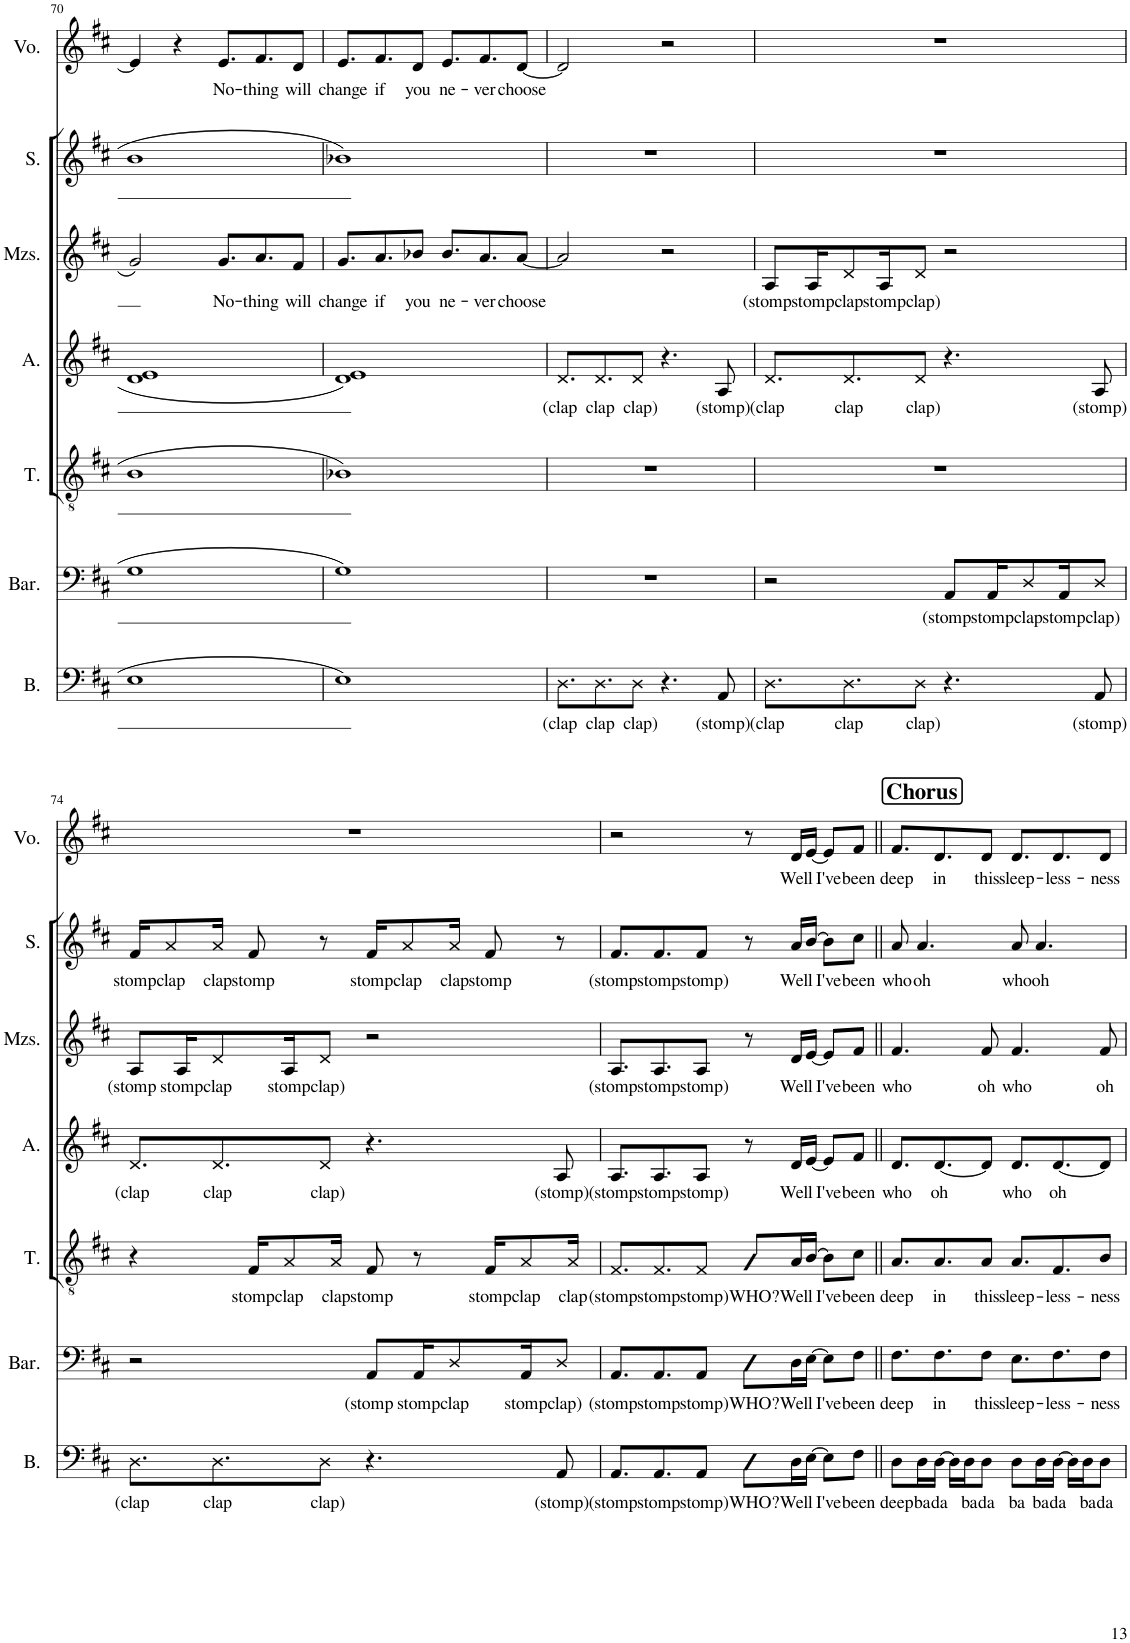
**kern	**text	**kern	**text	**kern	**text	**kern	**text	**kern	**text	**kern	**text	**kern	**text
*part7	*part7	*part6	*part6	*part5	*part5	*part4	*part4	*part3	*part3	*part2	*part2	*part1	*part1
*staff7	*staff7	*staff6	*staff6	*staff5	*staff5	*staff4	*staff4	*staff3	*staff3	*staff2	*staff2	*staff1	*staff1
*I"Bass	*	*I"Baritone	*	*I"Tenor	*	*I"Alto	*	*I"Mezzo-soprano	*	*I"Soprano	*	*I"Solo	*
*I'B.	*	*I'Bar.	*	*I'T.	*	*I'A.	*	*I'Mzs.	*	*I'S.	*	*	*
!!LO:PB:g=z
*clefF4	*	*clefF4	*	*clefGv2	*	*clefG2	*	*clefG2	*	*clefG2	*	*clefG2	*
*k[f#c#]	*	*k[f#c#]	*	*k[f#c#]	*	*k[f#c#]	*	*k[f#c#]	*	*k[f#c#]	*	*k[f#c#]	*
*M4/4	*	*M4/4	*	*M4/4	*	*M4/4	*	*M4/4	*	*M4/4	*	*M4/4	*
=70	=70	=70	=70	=70	=70	=70	=70	=70	=70	=70	=70	=70	=70
1E	.	1G	.	1B	.	1d 1e	.	2g/	.	1b	.	4e/]	.
.	.	.	.	.	.	.	.	.	.	.	.	4r	.
!	!	!	!	!	!	!	!	!	!LO:LY:b	!	!	!	!LO:LY:b
.	.	.	.	.	.	.	.	8.g/L	No-	.	.	8.e/L	No-
!	!	!	!	!	!	!	!	!	!LO:LY:b	!	!	!	!LO:LY:b
.	.	.	.	.	.	.	.	8.a/	-thing	.	.	8.f#/	-thing
!	!	!	!	!	!	!	!	!	!LO:LY:b	!	!	!	!LO:LY:b
.	.	.	.	.	.	.	.	8f#/J	will	.	.	8d/J	will
=71	=71	=71	=71	=71	=71	=71	=71	=71	=71	=71	=71	=71	=71
!	!	!	!	!	!	!	!	!	!LO:LY:b	!	!	!	!LO:LY:b
1E	.	1G	.	1B-X	.	1d 1e	.	8.g/L	change	1b-X	.	8.e/L	change
!	!	!	!	!	!	!	!	!	!LO:LY:b	!	!	!	!LO:LY:b
.	.	.	.	.	.	.	.	8.a/	if	.	.	8.f#/	if
!	!	!	!	!	!	!	!	!	!LO:LY:b	!	!	!	!LO:LY:b
.	.	.	.	.	.	.	.	8b-X/J	you	.	.	8d/J	you
!	!	!	!	!	!	!	!	!	!LO:LY:b	!	!	!	!LO:LY:b
.	.	.	.	.	.	.	.	8.b-/L	ne-	.	.	8.e/L	ne-
!	!	!	!	!	!	!	!	!	!LO:LY:b	!	!	!	!LO:LY:b
.	.	.	.	.	.	.	.	8.a/	-ver	.	.	8.f#/	-ver
!	!	!	!	!	!	!	!	!	!LO:LY:b	!	!	!	!LO:LY:b
.	.	.	.	.	.	.	.	[8a/J	choose	.	.	[8d/J	choose
=72	=72	=72	=72	=72	=72	=72	=72	=72	=72	=72	=72	=72	=72
!	!LO:LY:b	!	!	!	!	!	!LO:LY:b	!	!	!	!	!	!
8.D\L	(clap	1r	.	1r	.	8.d/L	(clap	2a/]	.	1r	.	2d/]	.
!	!LO:LY:b	!	!	!	!	!	!LO:LY:b	!	!	!	!	!	!
8.D\	clap	.	.	.	.	8.d/	clap	.	.	.	.	.	.
!	!LO:LY:b	!	!	!	!	!	!LO:LY:b	!	!	!	!	!	!
8D\J	clap)	.	.	.	.	8d/J	clap)	.	.	.	.	.	.
4.r	.	.	.	.	.	4.r	.	2r	.	.	.	2r	.
!	!LO:LY:b	!	!	!	!	!	!LO:LY:b	!	!	!	!	!	!
8AA/	(stomp)	.	.	.	.	8A/	(stomp)	.	.	.	.	.	.
=73	=73	=73	=73	=73	=73	=73	=73	=73	=73	=73	=73	=73	=73
!	!LO:LY:b	!	!	!	!	!	!LO:LY:b	!	!LO:LY:b	!	!	!	!
8.D\L	(clap	2r	.	1r	.	8.d/L	(clap	8A/L	(stomp	1r	.	1r	.
!	!	!	!	!	!	!	!	!	!LO:LY:b	!	!	!	!
.	.	.	.	.	.	.	.	16A/K	stomp	.	.	.	.
!	!LO:LY:b	!	!	!	!	!	!LO:LY:b	!	!LO:LY:b	!	!	!	!
8.D\	clap	.	.	.	.	8.d/	clap	8d/	clap	.	.	.	.
!	!	!	!	!	!	!	!	!	!LO:LY:b	!	!	!	!
.	.	.	.	.	.	.	.	16A/K	stomp	.	.	.	.
!	!LO:LY:b	!	!	!	!	!	!LO:LY:b	!	!LO:LY:b	!	!	!	!
8D\J	clap)	.	.	.	.	8d/J	clap)	8d/J	clap)	.	.	.	.
!	!	!	!LO:LY:b	!	!	!	!	!	!	!	!	!	!
4.r	.	8AA/L	(stomp	.	.	4.r	.	2r	.	.	.	.	.
!	!	!	!LO:LY:b	!	!	!	!	!	!	!	!	!	!
.	.	16AA/K	stomp	.	.	.	.	.	.	.	.	.	.
!	!	!	!LO:LY:b	!	!	!	!	!	!	!	!	!	!
.	.	8D/	clap	.	.	.	.	.	.	.	.	.	.
!	!	!	!LO:LY:b	!	!	!	!	!	!	!	!	!	!
.	.	16AA/K	stomp	.	.	.	.	.	.	.	.	.	.
!	!LO:LY:b	!	!LO:LY:b	!	!	!	!LO:LY:b	!	!	!	!	!	!
8AA/	(stomp)	8D/J	clap)	.	.	8A/	(stomp)	.	.	.	.	.	.
!!LO:LB:g=z
=74	=74	=74	=74	=74	=74	=74	=74	=74	=74	=74	=74	=74	=74
!	!LO:LY:b	!	!	!	!	!	!LO:LY:b	!	!LO:LY:b	!	!LO:LY:b	!	!
8.D\L	(clap	2r	.	4r	.	8.d/L	(clap	8A/L	(stomp	16f#/KL	stomp	1r	.
!	!	!	!	!	!	!	!	!	!	!	!LO:LY:b	!	!
.	.	.	.	.	.	.	.	.	.	8a/	clap	.	.
!	!	!	!	!	!	!	!	!	!LO:LY:b	!	!	!	!
.	.	.	.	.	.	.	.	16A/K	stomp	.	.	.	.
!	!LO:LY:b	!	!	!	!	!	!LO:LY:b	!	!LO:LY:b	!	!LO:LY:b	!	!
8.D\	clap	.	.	.	.	8.d/	clap	8d/	clap	16a/Jk	clap	.	.
!	!	!	!	!	!LO:LY:b	!	!	!	!	!	!LO:LY:b	!	!
.	.	.	.	16F#/KL	stomp	.	.	.	.	8f#/	stomp	.	.
!	!	!	!	!	!LO:LY:b	!	!	!	!LO:LY:b	!	!	!	!
.	.	.	.	8A/	clap	.	.	16A/K	stomp	.	.	.	.
!	!LO:LY:b	!	!	!	!	!	!LO:LY:b	!	!LO:LY:b	!	!	!	!
8D\J	clap)	.	.	.	.	8d/J	clap)	8d/J	clap)	8r	.	.	.
!	!	!	!	!	!LO:LY:b	!	!	!	!	!	!	!	!
.	.	.	.	16A/Jk	clap	.	.	.	.	.	.	.	.
!	!	!	!LO:LY:b	!	!LO:LY:b	!	!	!	!	!	!LO:LY:b	!	!
4.r	.	8AA/L	(stomp	8F#/	stomp	4.r	.	2r	.	16f#/KL	stomp	.	.
!	!	!	!	!	!	!	!	!	!	!	!LO:LY:b	!	!
.	.	.	.	.	.	.	.	.	.	8a/	clap	.	.
!	!	!	!LO:LY:b	!	!	!	!	!	!	!	!	!	!
.	.	16AA/K	stomp	8r	.	.	.	.	.	.	.	.	.
!	!	!	!LO:LY:b	!	!	!	!	!	!	!	!LO:LY:b	!	!
.	.	8D/	clap	.	.	.	.	.	.	16a/Jk	clap	.	.
!	!	!	!	!	!LO:LY:b	!	!	!	!	!	!LO:LY:b	!	!
.	.	.	.	16F#/KL	stomp	.	.	.	.	8f#/	stomp	.	.
!	!	!	!LO:LY:b	!	!LO:LY:b	!	!	!	!	!	!	!	!
.	.	16AA/K	stomp	8A/	clap	.	.	.	.	.	.	.	.
!	!LO:LY:b	!	!LO:LY:b	!	!	!	!LO:LY:b	!	!	!	!	!	!
8AA/	(stomp)	8D/J	clap)	.	.	8A/	(stomp)	.	.	8r	.	.	.
!	!	!	!	!	!LO:LY:b	!	!	!	!	!	!	!	!
.	.	.	.	16A/Jk	clap	.	.	.	.	.	.	.	.
=75	=75	=75	=75	=75	=75	=75	=75	=75	=75	=75	=75	=75	=75
!	!LO:LY:b	!	!LO:LY:b	!	!LO:LY:b	!	!LO:LY:b	!	!LO:LY:b	!	!LO:LY:b	!	!
8.AA/L	(stomp	8.AA/L	(stomp	8.F#/L	(stomp	8.A/L	(stomp	8.A/L	(stomp	8.f#/L	(stomp	2r	.
!	!LO:LY:b	!	!LO:LY:b	!	!LO:LY:b	!	!LO:LY:b	!	!LO:LY:b	!	!LO:LY:b	!	!
8.AA/	stomp	8.AA/	stomp	8.F#/	stomp	8.A/	stomp	8.A/	stomp	8.f#/	stomp	.	.
!	!LO:LY:b	!	!LO:LY:b	!	!LO:LY:b	!	!LO:LY:b	!	!LO:LY:b	!	!LO:LY:b	!	!
8AA/J	stomp)	8AA/J	stomp)	8F#/J	stomp)	8A/J	stomp)	8A/J	stomp)	8f#/J	stomp)	.	.
!	!LO:LY:b	!	!LO:LY:b	!	!LO:LY:b	!	!	!	!	!	!	!	!
8D\L	WHO?	8D\L	WHO?	8A/L	WHO?	8r	.	8r	.	8r	.	8r	.
!	!LO:LY:b	!	!LO:LY:b	!	!LO:LY:b	!	!LO:LY:b	!	!LO:LY:b	!	!LO:LY:b	!	!LO:LY:b
16D\L	Well	16D\L	Well	16A/L	Well	16d/LL	Well	16d/LL	Well	16a/LL	Well	16d/LL	Well
[16E\JJ	.	[16E\JJ	.	[16B/JJ	.	[16e/JJ	.	[16e/JJ	.	[16b/JJ	.	[16e/JJ	.
!	!LO:LY:b	!	!LO:LY:b	!	!LO:LY:b	!	!LO:LY:b	!	!LO:LY:b	!	!LO:LY:b	!	!LO:LY:b
8E\L]	I've	8E\L]	I've	8B\L]	I've	8e/L]	I've	8e/L]	I've	8b\L]	I've	8e/L]	I've
!	!LO:LY:b	!	!LO:LY:b	!	!LO:LY:b	!	!LO:LY:b	!	!LO:LY:b	!	!LO:LY:b	!	!LO:LY:b
8F#\J	been	8F#\J	been	8c#\J	been	8f#/J	been	8f#/J	been	8cc#\J	been	8f#/J	been
!!LO:REH:place=s1:a:B:cj:fs=14:t=Chorus
=76||	=76||	=76||	=76||	=76||	=76||	=76||	=76||	=76||	=76||	=76||	=76||	=76||	=76||
!	!LO:LY:b	!	!LO:LY:b	!	!LO:LY:b	!	!LO:LY:b	!	!LO:LY:b	!	!LO:LY:b	!	!LO:LY:b
8D\L	deep	8.F#\L	deep	8.A/L	deep	8.d/L	who	4.f#/	who	8a/	who	8.f#/L	deep
!	!LO:LY:b	!	!	!	!	!	!	!	!	!	!LO:LY:b	!	!
16D\L	ba	.	.	.	.	.	.	.	.	4.a/	oh	.	.
!	!LO:LY:b	!	!LO:LY:b	!	!LO:LY:b	!	!LO:LY:b	!	!	!	!	!	!LO:LY:b
[16D\JJ	da	8.F#\	in	8.A/	in	[8.d/	oh	.	.	.	.	8.d/	in
16D\LL]	.	.	.	.	.	.	.	.	.	.	.	.	.
!	!LO:LY:b	!	!	!	!	!	!	!	!	!	!	!	!
16D\J	ba	.	.	.	.	.	.	.	.	.	.	.	.
!	!LO:LY:b	!	!LO:LY:b	!	!LO:LY:b	!	!	!	!LO:LY:b	!	!	!	!LO:LY:b
8D\J	da	8F#\J	this	8A/J	this	8d/J]	.	8f#/	oh	.	.	8d/J	this
!	!LO:LY:b	!	!LO:LY:b	!	!LO:LY:b	!	!LO:LY:b	!	!LO:LY:b	!	!LO:LY:b	!	!LO:LY:b
8D\L	ba	8.E\L	sleep-	8.A/L	sleep-	8.d/L	who	4.f#/	who	8a/	who	8.d/L	sleep-
!	!LO:LY:b	!	!	!	!	!	!	!	!	!	!LO:LY:b	!	!
16D\L	ba	.	.	.	.	.	.	.	.	4.a/	oh	.	.
!	!LO:LY:b	!	!LO:LY:b	!	!LO:LY:b	!	!LO:LY:b	!	!	!	!	!	!LO:LY:b
[16D\JJ	da	8.F#\	-less-	8.F#/	-less-	[8.d/	oh	.	.	.	.	8.d/	-less-
16D\LL]	.	.	.	.	.	.	.	.	.	.	.	.	.
!	!LO:LY:b	!	!	!	!	!	!	!	!	!	!	!	!
16D\J	ba	.	.	.	.	.	.	.	.	.	.	.	.
!	!LO:LY:b	!	!LO:LY:b	!	!LO:LY:b	!	!	!	!LO:LY:b	!	!	!	!LO:LY:b
8D\J	da	8F#\J	-ness	8B/J	-ness	8d/J]	.	8f#/	oh	.	.	8d/J	-ness
=	=	=	=	=	=	=	=	=	=	=	=	=	=
*-	*-	*-	*-	*-	*-	*-	*-	*-	*-	*-	*-	*-	*-
